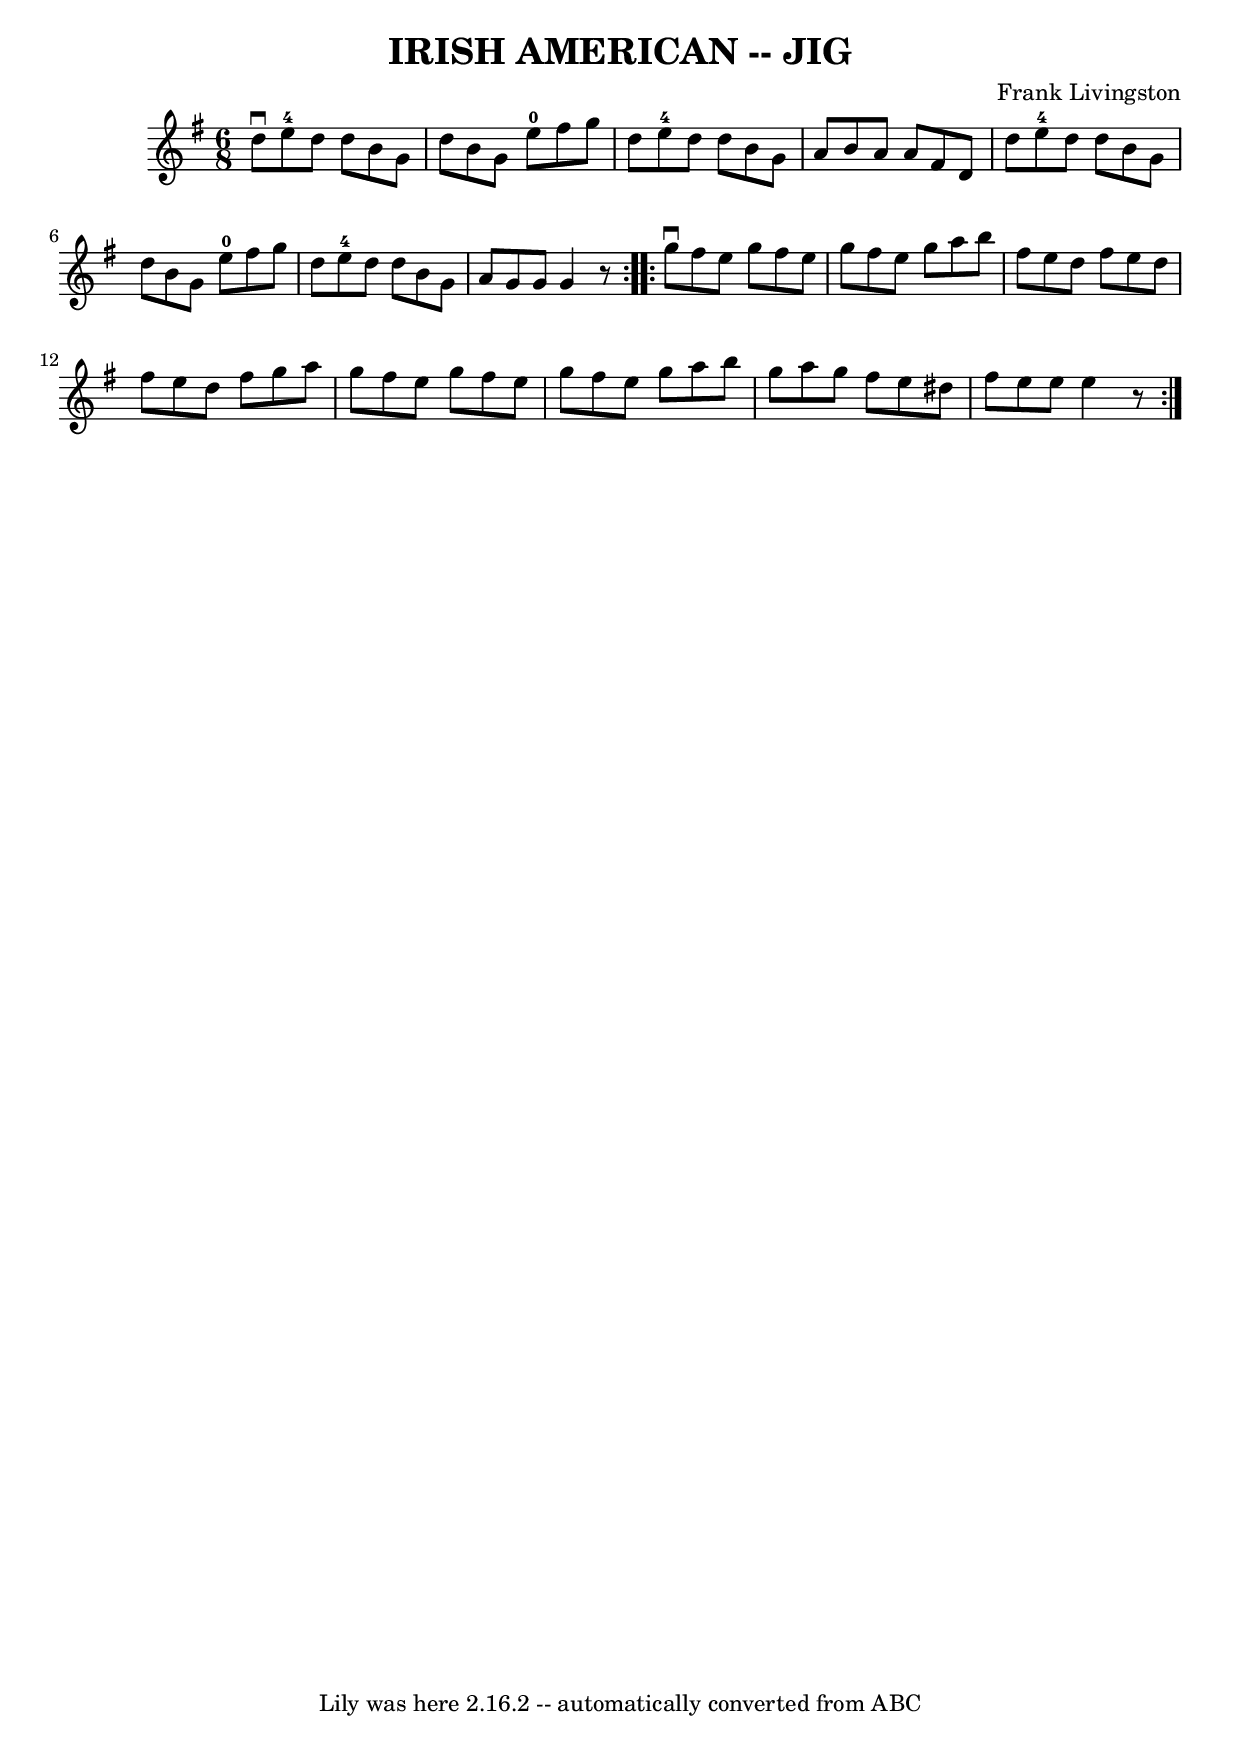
\version "2.7.40"
\include "Mammoth.ily"
\header {
	%% book = "Ryan's Mammoth Collection of Fiddle Tunes"
	composer = "Frank Livingston"
	crossRefNumber = "1"
	footnotes = ""
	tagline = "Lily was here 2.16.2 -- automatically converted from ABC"
	title = "IRISH AMERICAN -- JIG"
}
voicedefault =  {
\set Score.defaultBarType = "empty"

\repeat volta 2 {
\time 6/8 \key g \major d''8^\downbow e''8-4 d''8 d''8 b'8    
g'8    |
 d''8 b'8 g'8 e''8-0 fis''8 g''8    
|
 d''8 e''8-4 d''8 d''8 b'8 g'8    |
 a'8    
b'8 a'8 a'8 fis'8 d'8        |
 d''8 e''8-4 d''8    
d''8 b'8 g'8    |
 d''8 b'8 g'8 e''8-0 fis''8    
g''8    |
 d''8 e''8-4 d''8 d''8 b'8 g'8    |
   
a'8 g'8 g'8 g'4    r8   }     \repeat volta 2 { g''8^\downbow   
fis''8 e''8 g''8 fis''8 e''8    |
 g''8 fis''8 e''8   
 g''8 a''8 b''8    |
 fis''8 e''8 d''8 fis''8 e''8    
d''8    |
 fis''8 e''8 d''8 fis''8 g''8 a''8        
|
 g''8 fis''8 e''8 g''8 fis''8 e''8    |
 g''8  
 fis''8 e''8 g''8 a''8 b''8    |
 g''8 a''8 g''8    
fis''8 e''8 dis''8    |
 fis''8 e''8 e''8 e''4    r8   } 
  
}

\score{
    <<

	\context Staff="default"
	{
	    \voicedefault 
	}

    >>
	\layout {
	}
	\midi {}
}
